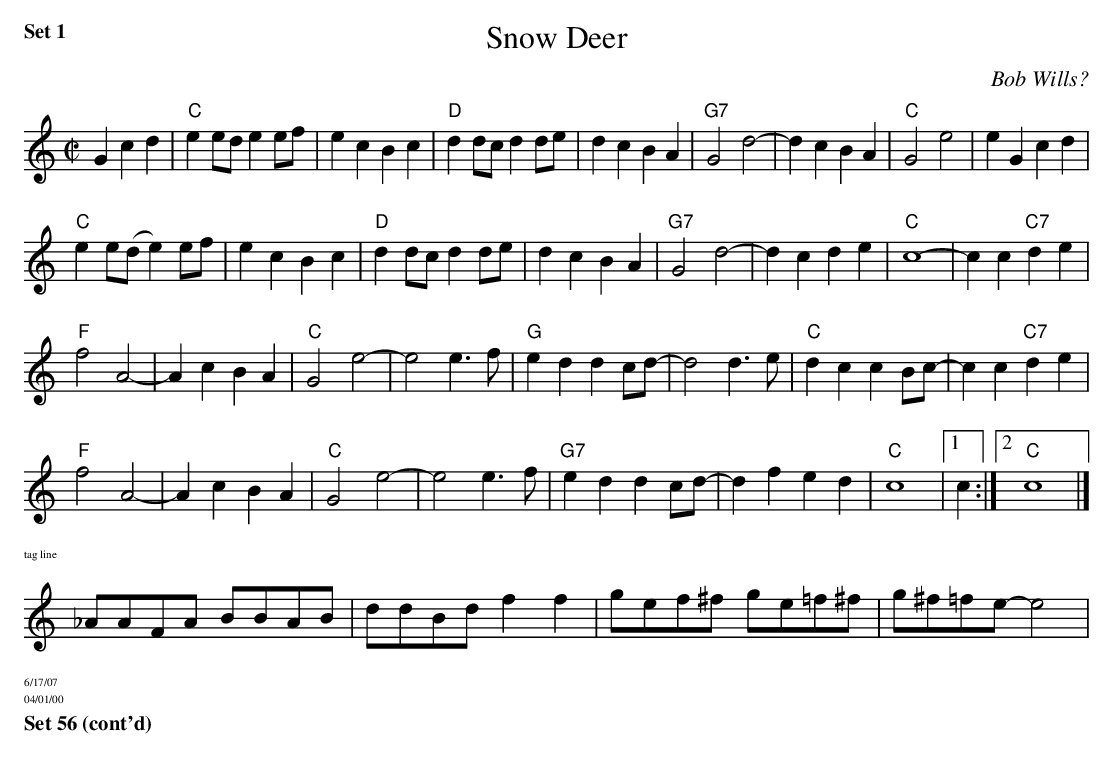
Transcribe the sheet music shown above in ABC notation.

X:1
T:Snow Deer
C:Bob Wills?
M:C|
K:C
G2c2d2|"C"e2ed e2ef| e2c2 B2c2| "D"d2dc d2de | d2c2 B2A2|   "G7"G4 d4-| d2c2 B2A2| "C"G4 e4| e2G2 c2d2|
"C"e2e(d e2)ef| e2c2 B2c2| "D"d2dc d2de | d2c2 B2A2|   "G7"G4 d4-| d2c2 d2e2| "C"c8- | c2c2 "C7"d2e2|
"F"f4 A4-| A2c2 B2A2| "C"G4 e4-| e4 e3f|    "G"e2d2 d2cd-| d4 d3e| "C"d2c2 c2Bc-|c2c2 "C7"d2e2|
"F"f4 A4-| A2c2 B2A2| "C"G4 e4-| e4 e3f|    "G7"e2d2 d2cd-|d2f2 e2d2| "C"c8 |1 c2 :|2 "C"c8 |]
%%text tag line
_AAFA BBAB| ddBd f2f2| gef^f ge=f^f| g^f=fe-e4|
%%text 6/17/07
%%text 04/01/00

%%textfont       Times-Bold 13.0
%%text Set 56 (cont'd)
%%textfont       Times-Roman 7.0
$SmallLMargin
$SmallRMargin
